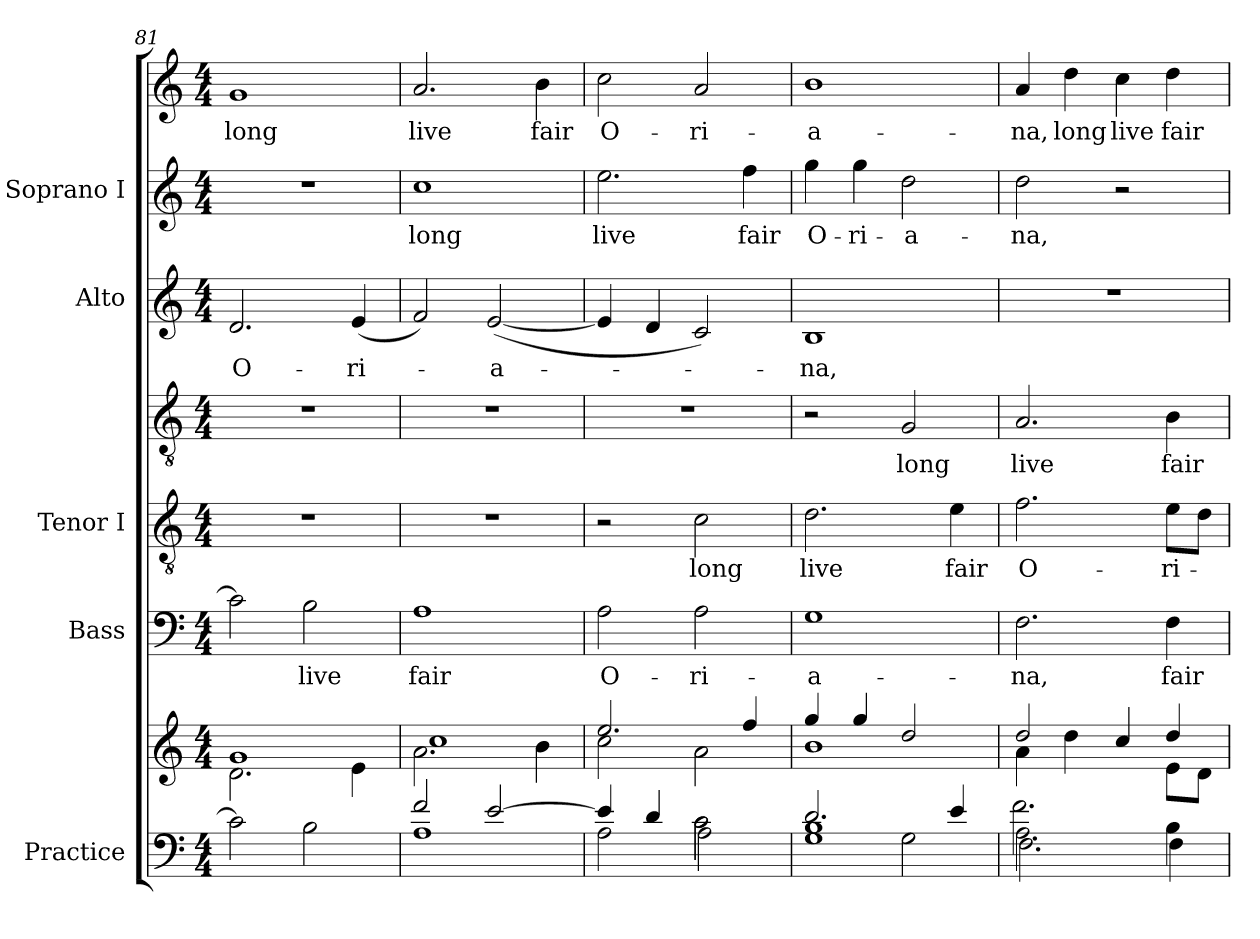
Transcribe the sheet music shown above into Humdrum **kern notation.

**kern	**kern	**kern	**text	**kern	**text	**kern	**text	**kern	**text	**kern	**text	**kern	**text
*part5	*part5	*part4	*part4	*part3	*part3	*part3	*part3	*part2	*part2	*part1	*part1	*part1	*part1
*staff8	*staff7	*staff6	*staff6	*staff5	*staff5	*staff4	*staff4	*staff3	*staff3	*staff2	*staff2	*staff1	*staff1
*I"Practice	*	*I"Bass	*	*I"Tenor I	*	*	*	*I"Alto	*	*I"Soprano I	*	*	*
*	*	*I'B	*	*I'T	*	*	*	*I'A	*	*I'S	*	*	*
*clefF4	*clefG2	*clefF4	*	*clefGv2	*	*clefGv2	*	*clefG2	*	*clefG2	*	*clefG2	*
*k[]	*k[]	*k[]	*	*k[]	*	*k[]	*	*k[]	*	*k[]	*	*k[]	*
*C:	*C:	*C:	*	*C:	*	*C:	*	*C:	*	*C:	*	*C:	*
*M4/4	*M4/4	*M4/4	*	*M4/4	*	*M4/4	*	*M4/4	*	*M4/4	*	*M4/4	*
=81	=81	=81	=81	=81	=81	=81	=81	=81	=81	=81	=81	=81	=81
*^	*^	*	*	*	*	*	*	*	*	*	*	*	*
*	*^	*	*^	*	*	*	*	*	*	*	*	*	*	*	*
!	!	!	!	!	!	!	!	!	!	!	!	!	!LO:LY:b	!	!	!	!LO:LY:b
1ryy	1ryy	2c\]	1g/	1ryy	2.d\	2c]	.	1r	.	1r	.	2.d	O-	1r	.	1g	long
!	!	!	!	!	!	!	!LO:LY:b	!	!	!	!	!	!	!	!	!	!
.	.	2B\	.	.	.	2B	live	.	.	.	.	.	.	.	.	.	.
!	!	!	!	!	!	!	!	!	!	!	!	!	!LO:LY:b	!	!	!	!
.	.	.	.	.	4e\	.	.	.	.	.	.	(<4e	-ri-	.	.	.	.
=82	=82	=82	=82	=82	=82	=82	=82	=82	=82	=82	=82	=82	=82	=82	=82	=82	=82
*	*	*^	*	*	*	*	*	*	*	*	*	*	*	*	*	*	*
!	!	!	!	!	!	!	!	!LO:LY:b	!	!	!	!	!	!	!	!LO:LY:b	!	!LO:LY:b
*	*	*	*	*	*v	*v	*	*	*	*	*	*	*	*	*	*	*	*
2f/	1ryy	1ryy	1A\	2.a\	1cc\	1A	fair	1r	.	1r	.	2f)	.	1cc	long	2.a	live
!	!	!	!	!	!	!	!	!	!	!	!	!	!LO:LY:b	!	!	!	!
[2e/	.	.	.	.	.	.	.	.	.	.	.	(<[2e	a-	.	.	.	.
!	!	!	!	!	!	!	!	!	!	!	!	!	!	!	!	!	!LO:LY:b
.	.	.	.	4b\	.	.	.	.	.	.	.	.	.	.	.	4b	fair
=83	=83	=83	=83	=83	=83	=83	=83	=83	=83	=83	=83	=83	=83	=83	=83	=83	=83
!	!	!	!	!	!	!	!LO:LY:b	!	!	!	!	!	!	!	!LO:LY:b	!	!LO:LY:b
4e/]	1ryy	2ryy	2A\	2cc\	2.ee/	2A	O-	2r	.	1r	.	4e]	.	2.ee	-live	2cc	O-
4d/	.	.	.	.	.	.	.	.	.	.	.	4d	.	.	.	.	.
!	!	!	!	!	!	!	!LO:LY:b	!	!LO:LY:b	!	!	!	!	!	!	!	!LO:LY:b
2c\	.	2c\	2A\	2a\	.	2A	-ri-	2c	long	.	.	2c)	.	.	.	2a	-ri-
!	!	!	!	!	!	!	!	!	!	!	!	!	!	!	!LO:LY:b	!	!
.	.	.	.	.	4ff/	.	.	.	.	.	.	.	.	4ff	fair	.	.
=84	=84	=84	=84	=84	=84	=84	=84	=84	=84	=84	=84	=84	=84	=84	=84	=84	=84
!	!	!	!	!	!	!	!LO:LY:b	!	!LO:LY:b	!	!	!	!LO:LY:b	!	!LO:LY:b	!	!LO:LY:b
1B\	2ryy	2.d/	1G\	1b/	4gg/	1G	-a-	2.d	live	2r	.	1B	na,	4gg	-O-	1b	a-
!	!	!	!	!	!	!	!	!	!	!	!	!	!	!	!LO:LY:b	!	!
.	.	.	.	.	4gg/	.	.	.	.	.	.	.	.	4gg	-ri-	.	.
!	!	!	!	!	!	!	!	!	!	!	!LO:LY:b	!	!	!	!LO:LY:b	!	!
.	2G\	.	.	.	2dd/	.	.	.	.	2G	long	.	.	2dd	-a-	.	.
!	!	!	!	!	!	!	!	!	!LO:LY:b	!	!	!	!	!	!	!	!
.	.	4e/	.	.	.	.	.	4e	fair	.	.	.	.	.	.	.	.
*	*	*v	*v	*	*	*	*	*	*	*	*	*	*	*	*	*	*
=85	=85	=85	=85	=85	=85	=85	=85	=85	=85	=85	=85	=85	=85	=85	=85	=85
*	*	*	*^	*^	*	*	*	*	*	*	*	*	*	*	*	*
!	!	!	!	!	!	!	!	!LO:LY:b	!	!LO:LY:b	!	!LO:LY:b	!	!	!	!LO:LY:b	!	!LO:LY:b
2.A\	2.f\	2.F\	4a\	2dd/	1ryy	2.ryy	2.F	-na,	2.f	O-	2.A	live	1r	.	2dd	na,	4a	-na,
!	!	!	!	!	!	!	!	!	!	!	!	!	!	!	!	!	!	!LO:LY:b
.	.	.	4dd\	.	.	.	.	.	.	.	.	.	.	.	.	.	4dd	long
!	!	!	!	!	!	!	!	!	!	!	!	!	!	!	!	!	!	!LO:LY:b
.	.	.	4cc/	2ryy	.	.	.	.	.	.	.	.	.	.	2r	.	4cc	live
!	!	!	!	!	!	!	!	!LO:LY:b	!	!LO:LY:b	!	!LO:LY:b	!	!	!	!	!	!LO:LY:b
4B\	4ryy	4F\	4dd/	.	.	8eL	4F	fair	8eL	-ri-	4B	fair	.	.	.	.	4dd	fair
.	.	.	.	.	.	8dJ	.	.	8dJ	.	.	.	.	.	.	.	.	.
*v	*v	*v	*	*	*	*	*	*	*	*	*	*	*	*	*	*	*	*
*	*v	*v	*v	*v	*	*	*	*	*	*	*	*	*	*	*	*
=	=	=	=	=	=	=	=	=	=	=	=	=	=
*-	*-	*-	*-	*-	*-	*-	*-	*-	*-	*-	*-	*-	*-
